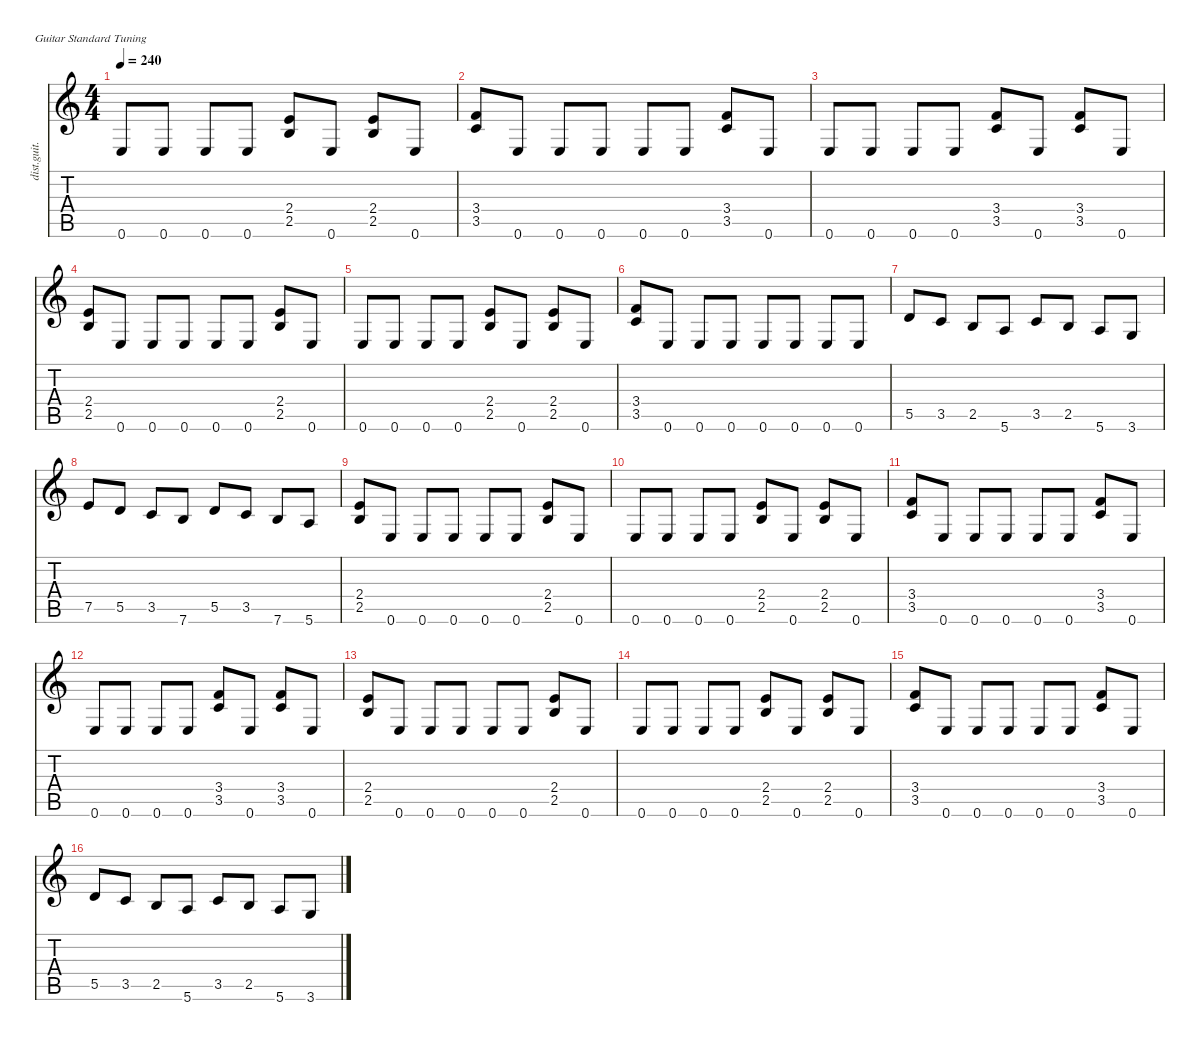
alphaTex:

\defaultSystemsLayout 4
\hideDynamics
\bracketExtendMode nobrackets
\track ("juan" "dist.guit.") {instrument distortionguitar}
\staff {score tabs}
\tuning (E4 B3 G3 D3 A2 E2)
\ts (4 4)
\tempo 240
\clef g2
\ks c
0.6.8{dy f beam Up} 0.6.8{beam Up} 0.6.8{beam Up} 0.6.8{beam Up} (2.4 2.5).8{beam Up} 0.6.8{beam Up} (2.4 2.5).8{beam Up} 0.6.8{beam Up} |
(3.4 3.5).8{beam Up} 0.6.8{beam Up} 0.6.8{beam Up} 0.6.8{beam Up} 0.6.8{beam Up} 0.6.8{beam Up} (3.4 3.5).8{beam Up} 0.6.8{beam Up} |
0.6.8{beam Up} 0.6.8{beam Up} 0.6.8{beam Up} 0.6.8{beam Up} (3.4 3.5).8{beam Up} 0.6.8{beam Up} (3.4 3.5).8{beam Up} 0.6.8{beam Up} |
(2.4 2.5).8{beam Up} 0.6.8{beam Up} 0.6.8{beam Up} 0.6.8{beam Up} 0.6.8{beam Up} 0.6.8{beam Up} (2.4 2.5).8{beam Up} 0.6.8{beam Up} |
0.6.8{beam Up} 0.6.8{beam Up} 0.6.8{beam Up} 0.6.8{beam Up} (2.4 2.5).8{beam Up} 0.6.8{beam Up} (2.4 2.5).8{beam Up} 0.6.8{beam Up} |
(3.4 3.5).8{beam Up} 0.6.8{beam Up} 0.6.8{beam Up} 0.6.8{beam Up} 0.6.8{beam Up} 0.6.8{beam Up} 0.6.8{beam Up} 0.6.8{beam Up} |
5.5.8{beam Up} 3.5.8{beam Up} 2.5.8{beam Up} 5.6.8{beam Up} 3.5.8{beam Up} 2.5.8{beam Up} 5.6.8{beam Up} 3.6.8{beam Up} |
7.5.8{beam Up} 5.5.8{beam Up} 3.5.8{beam Up} 7.6.8{beam Up} 5.5.8{beam Up} 3.5.8{beam Up} 7.6.8{beam Up} 5.6.8{beam Up} |
(2.4 2.5).8{beam Up} 0.6.8{beam Up} 0.6.8{beam Up} 0.6.8{beam Up} 0.6.8{beam Up} 0.6.8{beam Up} (2.4 2.5).8{beam Up} 0.6.8{beam Up} |
0.6.8{beam Up} 0.6.8{beam Up} 0.6.8{beam Up} 0.6.8{beam Up} (2.4 2.5).8{beam Up} 0.6.8{beam Up} (2.4 2.5).8{beam Up} 0.6.8{beam Up} |
(3.4 3.5).8{beam Up} 0.6.8{beam Up} 0.6.8{beam Up} 0.6.8{beam Up} 0.6.8{beam Up} 0.6.8{beam Up} (3.4 3.5).8{beam Up} 0.6.8{beam Up} |
0.6.8{beam Up} 0.6.8{beam Up} 0.6.8{beam Up} 0.6.8{beam Up} (3.4 3.5).8{beam Up} 0.6.8{beam Up} (3.4 3.5).8{beam Up} 0.6.8{beam Up} |
(2.4 2.5).8{beam Up} 0.6.8{beam Up} 0.6.8{beam Up} 0.6.8{beam Up} 0.6.8{beam Up} 0.6.8{beam Up} (2.4 2.5).8{beam Up} 0.6.8{beam Up} |
0.6.8{beam Up} 0.6.8{beam Up} 0.6.8{beam Up} 0.6.8{beam Up} (2.4 2.5).8{beam Up} 0.6.8{beam Up} (2.4 2.5).8{beam Up} 0.6.8{beam Up} |
(3.4 3.5).8{beam Up} 0.6.8{beam Up} 0.6.8{beam Up} 0.6.8{beam Up} 0.6.8{beam Up} 0.6.8{beam Up} (3.4 3.5).8{beam Up} 0.6.8{beam Up} |
5.5.8{beam Up} 3.5.8{beam Up} 2.5.8{beam Up} 5.6.8{beam Up} 3.5.8{beam Up} 2.5.8{beam Up} 5.6.8{beam Up} 3.6.8{beam Up}
